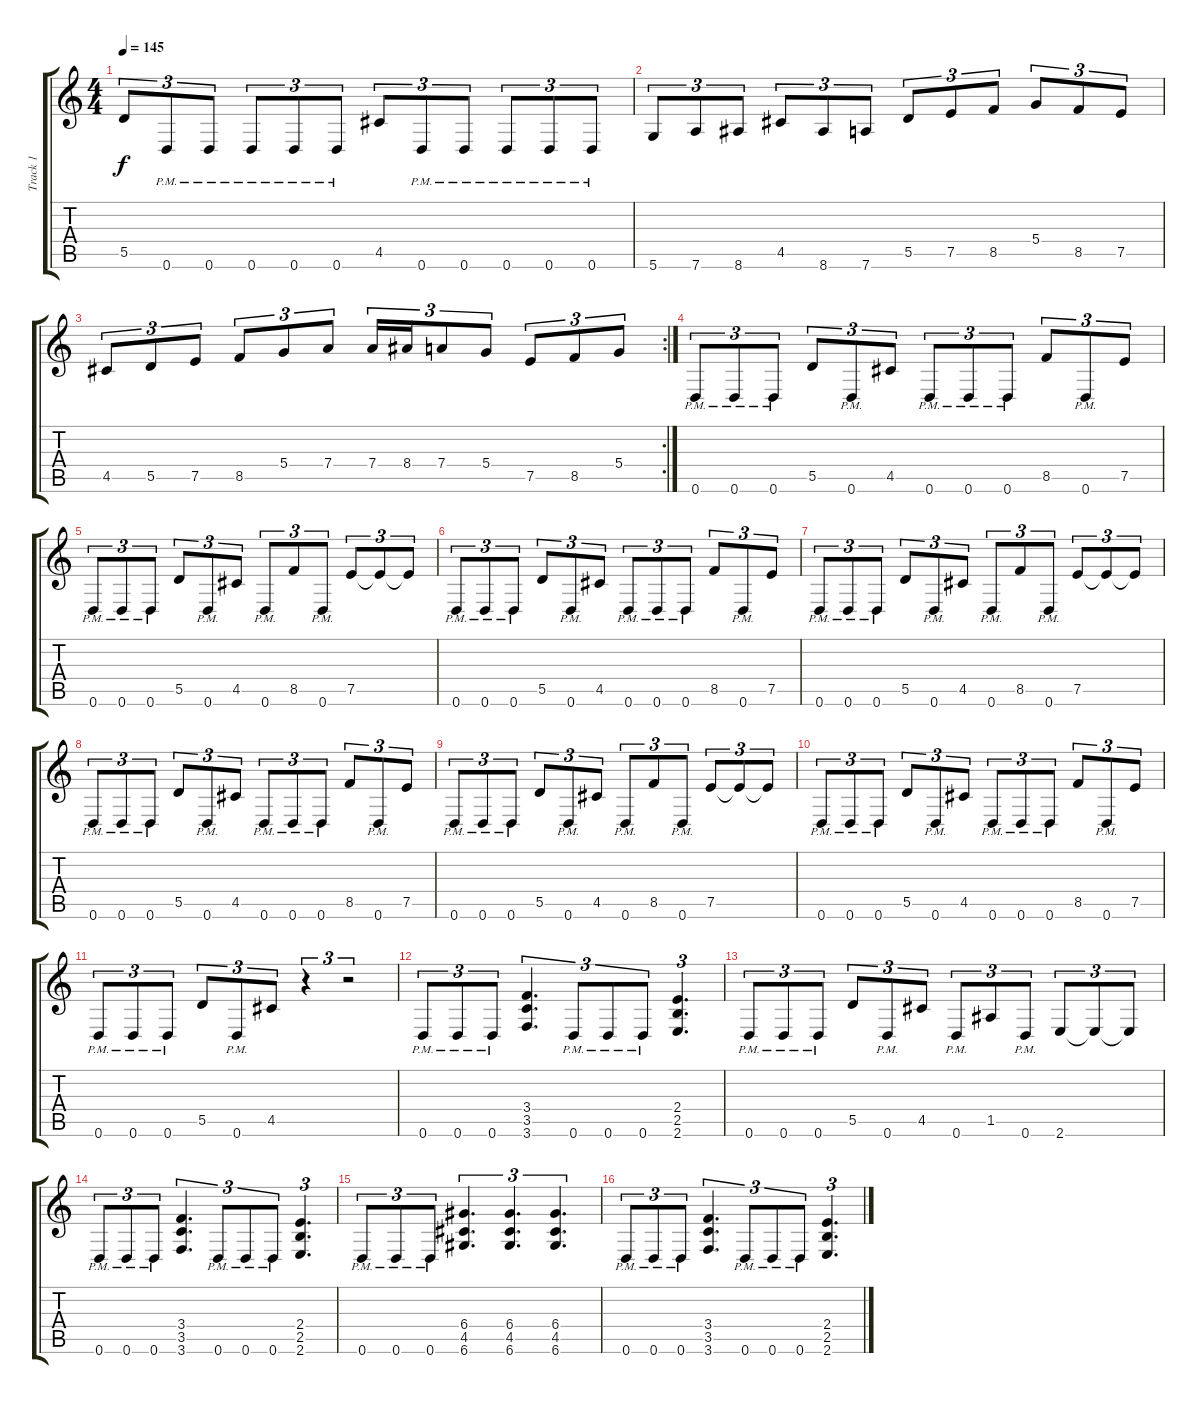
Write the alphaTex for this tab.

\track ("Track 1" "Track 1") {instrument overdrivenguitar}
\staff {score tabs}
\tuning (E4 B3 G3 D3 A2 D2) {hide}
\ts (4 4)
\tempo 145
\clef g2
\ks c
5.5.8{tu (3 2) dy f} 0.6{pm}.8{tu (3 2)} 0.6{pm}.8{tu (3 2)} 0.6{pm}.8{tu (3 2)} 0.6{pm}.8{tu (3 2)} 0.6{pm}.8{tu (3 2)} 4.5.8{tu (3 2)} 0.6{pm}.8{tu (3 2)} 0.6{pm}.8{tu (3 2)} 0.6{pm}.8{tu (3 2)} 0.6{pm}.8{tu (3 2)} 0.6{pm}.8{tu (3 2)} |
5.6.8{tu (3 2)} 7.6.8{tu (3 2)} 8.6.8{tu (3 2)} 4.5.8{tu (3 2)} 8.6.8{tu (3 2)} 7.6.8{tu (3 2)} 5.5.8{tu (3 2)} 7.5.8{tu (3 2)} 8.5.8{tu (3 2)} 5.4.8{tu (3 2)} 8.5.8{tu (3 2)} 7.5.8{tu (3 2)} |
\rc 2
4.5.8{tu (3 2)} 5.5.8{tu (3 2)} 7.5.8{tu (3 2)} 8.5.8{tu (3 2)} 5.4.8{tu (3 2)} 7.4.8{tu (3 2)} 7.4.16{tu (3 2)} 8.4.16{tu (3 2)} 7.4.8{tu (3 2)} 5.4.8{tu (3 2)} 7.5.8{tu (3 2)} 8.5.8{tu (3 2)} 5.4.8{tu (3 2)} |
0.6{pm}.8{tu (3 2)} 0.6{pm}.8{tu (3 2)} 0.6{pm}.8{tu (3 2)} 5.5.8{tu (3 2)} 0.6{pm}.8{tu (3 2)} 4.5.8{tu (3 2)} 0.6{pm}.8{tu (3 2)} 0.6{pm}.8{tu (3 2)} 0.6{pm}.8{tu (3 2)} 8.5.8{tu (3 2)} 0.6{pm}.8{tu (3 2)} 7.5.8{tu (3 2)} |
0.6{pm}.8{tu (3 2)} 0.6{pm}.8{tu (3 2)} 0.6{pm}.8{tu (3 2)} 5.5.8{tu (3 2)} 0.6{pm}.8{tu (3 2)} 4.5.8{tu (3 2)} 0.6{pm}.8{tu (3 2)} 8.5.8{tu (3 2)} 0.6{pm}.8{tu (3 2)} 7.5.8{tu (3 2)} 7.5{t}.8{tu (3 2)} 7.5{t}.8{tu (3 2)} |
0.6{pm}.8{tu (3 2)} 0.6{pm}.8{tu (3 2)} 0.6{pm}.8{tu (3 2)} 5.5.8{tu (3 2)} 0.6{pm}.8{tu (3 2)} 4.5.8{tu (3 2)} 0.6{pm}.8{tu (3 2)} 0.6{pm}.8{tu (3 2)} 0.6{pm}.8{tu (3 2)} 8.5.8{tu (3 2)} 0.6{pm}.8{tu (3 2)} 7.5.8{tu (3 2)} |
0.6{pm}.8{tu (3 2)} 0.6{pm}.8{tu (3 2)} 0.6{pm}.8{tu (3 2)} 5.5.8{tu (3 2)} 0.6{pm}.8{tu (3 2)} 4.5.8{tu (3 2)} 0.6{pm}.8{tu (3 2)} 8.5.8{tu (3 2)} 0.6{pm}.8{tu (3 2)} 7.5.8{tu (3 2)} 7.5{t}.8{tu (3 2)} 7.5{t}.8{tu (3 2)} |
0.6{pm}.8{tu (3 2)} 0.6{pm}.8{tu (3 2)} 0.6{pm}.8{tu (3 2)} 5.5.8{tu (3 2)} 0.6{pm}.8{tu (3 2)} 4.5.8{tu (3 2)} 0.6{pm}.8{tu (3 2)} 0.6{pm}.8{tu (3 2)} 0.6{pm}.8{tu (3 2)} 8.5.8{tu (3 2)} 0.6{pm}.8{tu (3 2)} 7.5.8{tu (3 2)} |
0.6{pm}.8{tu (3 2)} 0.6{pm}.8{tu (3 2)} 0.6{pm}.8{tu (3 2)} 5.5.8{tu (3 2)} 0.6{pm}.8{tu (3 2)} 4.5.8{tu (3 2)} 0.6{pm}.8{tu (3 2)} 8.5.8{tu (3 2)} 0.6{pm}.8{tu (3 2)} 7.5.8{tu (3 2)} 7.5{t}.8{tu (3 2)} 7.5{t}.8{tu (3 2)} |
0.6{pm}.8{tu (3 2)} 0.6{pm}.8{tu (3 2)} 0.6{pm}.8{tu (3 2)} 5.5.8{tu (3 2)} 0.6{pm}.8{tu (3 2)} 4.5.8{tu (3 2)} 0.6{pm}.8{tu (3 2)} 0.6{pm}.8{tu (3 2)} 0.6{pm}.8{tu (3 2)} 8.5.8{tu (3 2)} 0.6{pm}.8{tu (3 2)} 7.5.8{tu (3 2)} |
0.6{pm}.8{tu (3 2)} 0.6{pm}.8{tu (3 2)} 0.6{pm}.8{tu (3 2)} 5.5.8{tu (3 2)} 0.6{pm}.8{tu (3 2)} 4.5.8{tu (3 2)} r.4{tu (3 2)} r.2{tu (3 2)} |
0.6{pm}.8{tu (3 2)} 0.6{pm}.8{tu (3 2)} 0.6{pm}.8{tu (3 2)} (3.4 3.5 3.6).4{d tu (3 2)} 0.6{pm}.8{tu (3 2)} 0.6{pm}.8{tu (3 2)} 0.6{pm}.8{tu (3 2)} (2.4 2.5 2.6).4{d tu (3 2)} |
0.6{pm}.8{tu (3 2)} 0.6{pm}.8{tu (3 2)} 0.6{pm}.8{tu (3 2)} 5.5.8{tu (3 2)} 0.6{pm}.8{tu (3 2)} 4.5.8{tu (3 2)} 0.6{pm}.8{tu (3 2)} 1.5.8{tu (3 2)} 0.6{pm}.8{tu (3 2)} 2.6.8{tu (3 2)} 2.6{t}.8{tu (3 2)} 2.6{t}.8{tu (3 2)} |
0.6{pm}.8{tu (3 2)} 0.6{pm}.8{tu (3 2)} 0.6{pm}.8{tu (3 2)} (3.4 3.5 3.6).4{d tu (3 2)} 0.6{pm}.8{tu (3 2)} 0.6{pm}.8{tu (3 2)} 0.6{pm}.8{tu (3 2)} (2.4 2.5 2.6).4{d tu (3 2)} |
0.6{pm}.8{tu (3 2)} 0.6{pm}.8{tu (3 2)} 0.6{pm}.8{tu (3 2)} (6.4 4.5 6.6).4{d tu (3 2)} (6.4 4.5 6.6).4{d tu (3 2)} (6.4 4.5 6.6).4{d tu (3 2)} |
0.6{pm}.8{tu (3 2)} 0.6{pm}.8{tu (3 2)} 0.6{pm}.8{tu (3 2)} (3.4 3.5 3.6).4{d tu (3 2)} 0.6{pm}.8{tu (3 2)} 0.6{pm}.8{tu (3 2)} 0.6{pm}.8{tu (3 2)} (2.4 2.5 2.6).4{d tu (3 2)}
